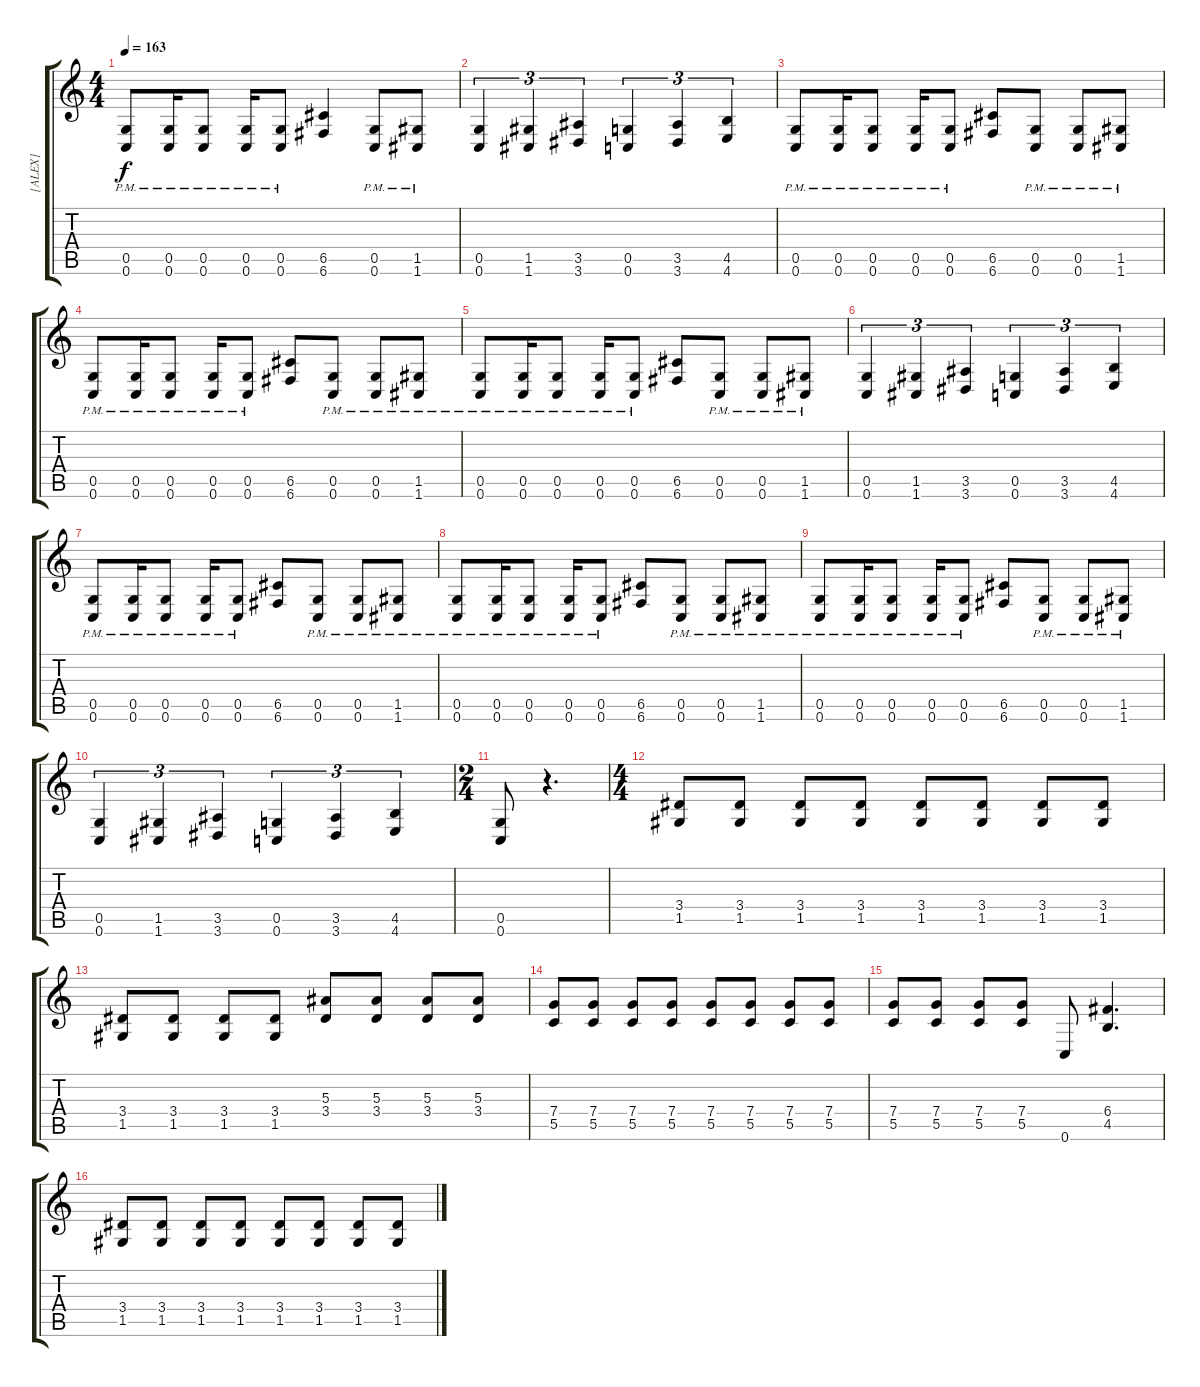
\track ("[ALEX]" "[ALEX]") {instrument distortionguitar}
\staff {score tabs}
\tuning (D4 A3 F3 C3 G2 C2) {hide}
\ts (4 4)
\tempo 163
\clef g2
\ks c
(0.5{pm} 0.6).8{dy f} (0.5{pm} 0.6).16 (0.5{pm} 0.6).8 (0.5{pm} 0.6).16 (0.5{pm} 0.6).8 (6.5 6.6).4 (0.5{pm} 0.6).8 (1.5{pm} 1.6).8 |
(0.5 0.6).4{tu (3 2)} (1.5 1.6).4{tu (3 2)} (3.5 3.6).4{tu (3 2)} (0.5 0.6).4{tu (3 2)} (3.5 3.6).4{tu (3 2)} (4.5 4.6).4{tu (3 2)} |
(0.5{pm} 0.6).8 (0.5{pm} 0.6).16 (0.5{pm} 0.6).8 (0.5{pm} 0.6).16 (0.5{pm} 0.6).8 (6.5 6.6).8 (0.5{pm} 0.6).8 (0.5{pm} 0.6).8 (1.5{pm} 1.6).8 |
(0.5{pm} 0.6).8 (0.5{pm} 0.6).16 (0.5{pm} 0.6).8 (0.5{pm} 0.6).16 (0.5{pm} 0.6).8 (6.5 6.6).8 (0.5{pm} 0.6).8 (0.5{pm} 0.6).8 (1.5{pm} 1.6).8 |
(0.5{pm} 0.6).8 (0.5{pm} 0.6).16 (0.5{pm} 0.6).8 (0.5{pm} 0.6).16 (0.5{pm} 0.6).8 (6.5 6.6).8 (0.5{pm} 0.6).8 (0.5{pm} 0.6).8 (1.5{pm} 1.6).8 |
(0.5 0.6).4{tu (3 2)} (1.5 1.6).4{tu (3 2)} (3.5 3.6).4{tu (3 2)} (0.5 0.6).4{tu (3 2)} (3.5 3.6).4{tu (3 2)} (4.5 4.6).4{tu (3 2)} |
(0.5{pm} 0.6).8 (0.5{pm} 0.6).16 (0.5{pm} 0.6).8 (0.5{pm} 0.6).16 (0.5{pm} 0.6).8 (6.5 6.6).8 (0.5{pm} 0.6).8 (0.5{pm} 0.6).8 (1.5{pm} 1.6).8 |
(0.5{pm} 0.6).8 (0.5{pm} 0.6).16 (0.5{pm} 0.6).8 (0.5{pm} 0.6).16 (0.5{pm} 0.6).8 (6.5 6.6).8 (0.5{pm} 0.6).8 (0.5{pm} 0.6).8 (1.5{pm} 1.6).8 |
(0.5{pm} 0.6).8 (0.5{pm} 0.6).16 (0.5{pm} 0.6).8 (0.5{pm} 0.6).16 (0.5{pm} 0.6).8 (6.5 6.6).8 (0.5{pm} 0.6).8 (0.5{pm} 0.6).8 (1.5{pm} 1.6).8 |
(0.5 0.6).4{tu (3 2)} (1.5 1.6).4{tu (3 2)} (3.5 3.6).4{tu (3 2)} (0.5 0.6).4{tu (3 2)} (3.5 3.6).4{tu (3 2)} (4.5 4.6).4{tu (3 2)} |
\ts (2 4)
(0.5 0.6).8 r.4{d} |
\ts (4 4)
(3.4 1.5).8 (3.4 1.5).8 (3.4 1.5).8 (3.4 1.5).8 (3.4 1.5).8 (3.4 1.5).8 (3.4 1.5).8 (3.4 1.5).8 |
(3.4 1.5).8 (3.4 1.5).8 (3.4 1.5).8 (3.4 1.5).8 (5.3 3.4).8 (5.3 3.4).8 (5.3 3.4).8 (5.3 3.4).8 |
(7.4 5.5).8 (7.4 5.5).8 (7.4 5.5).8 (7.4 5.5).8 (7.4 5.5).8 (7.4 5.5).8 (7.4 5.5).8 (7.4 5.5).8 |
(7.4 5.5).8 (7.4 5.5).8 (7.4 5.5).8 (7.4 5.5).8 0.6.8 (6.4 4.5).4{d} |
(3.4 1.5).8 (3.4 1.5).8 (3.4 1.5).8 (3.4 1.5).8 (3.4 1.5).8 (3.4 1.5).8 (3.4 1.5).8 (3.4 1.5).8
